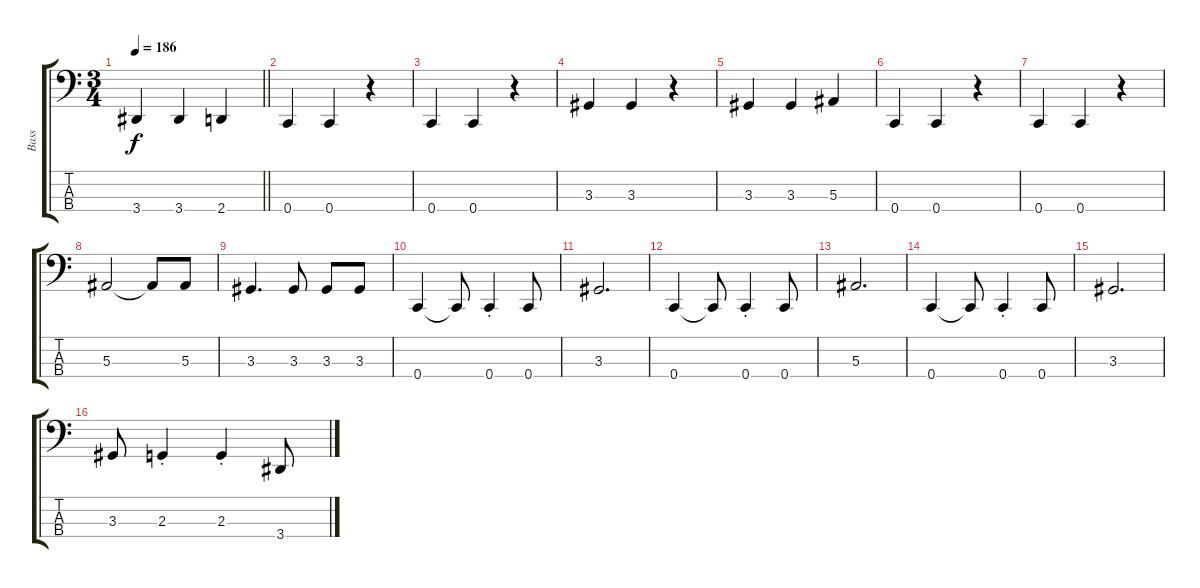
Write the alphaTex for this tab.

\track ("Bass" "Bass") {instrument electricbassfinger}
\staff {score tabs}
\tuning (Eb2 Bb1 F1 C1) {hide}
\ts (3 4)
\tempo 186
\clef f4
\barLineRight lightlight
\ks c
3.4.4{dy f} 3.4.4 2.4.4 |
0.4.4 0.4.4 r.4 |
0.4.4 0.4.4 r.4 |
3.3.4 3.3.4 r.4 |
3.3.4 3.3.4 5.3.4 |
0.4.4 0.4.4 r.4 |
0.4.4 0.4.4 r.4 |
5.3.2 5.3{t}.8 5.3.8 |
3.3.4{d} 3.3.8 3.3.8 3.3.8 |
0.4.4 0.4{t}.8 0.4{st}.4 0.4.8 |
3.3.2{d} |
0.4.4 0.4{t}.8 0.4{st}.4 0.4.8 |
5.3.2{d} |
0.4.4 0.4{t}.8 0.4{st}.4 0.4.8 |
3.3.2{d} |
3.3.8 2.3{st}.4 2.3{st}.4 3.4.8
